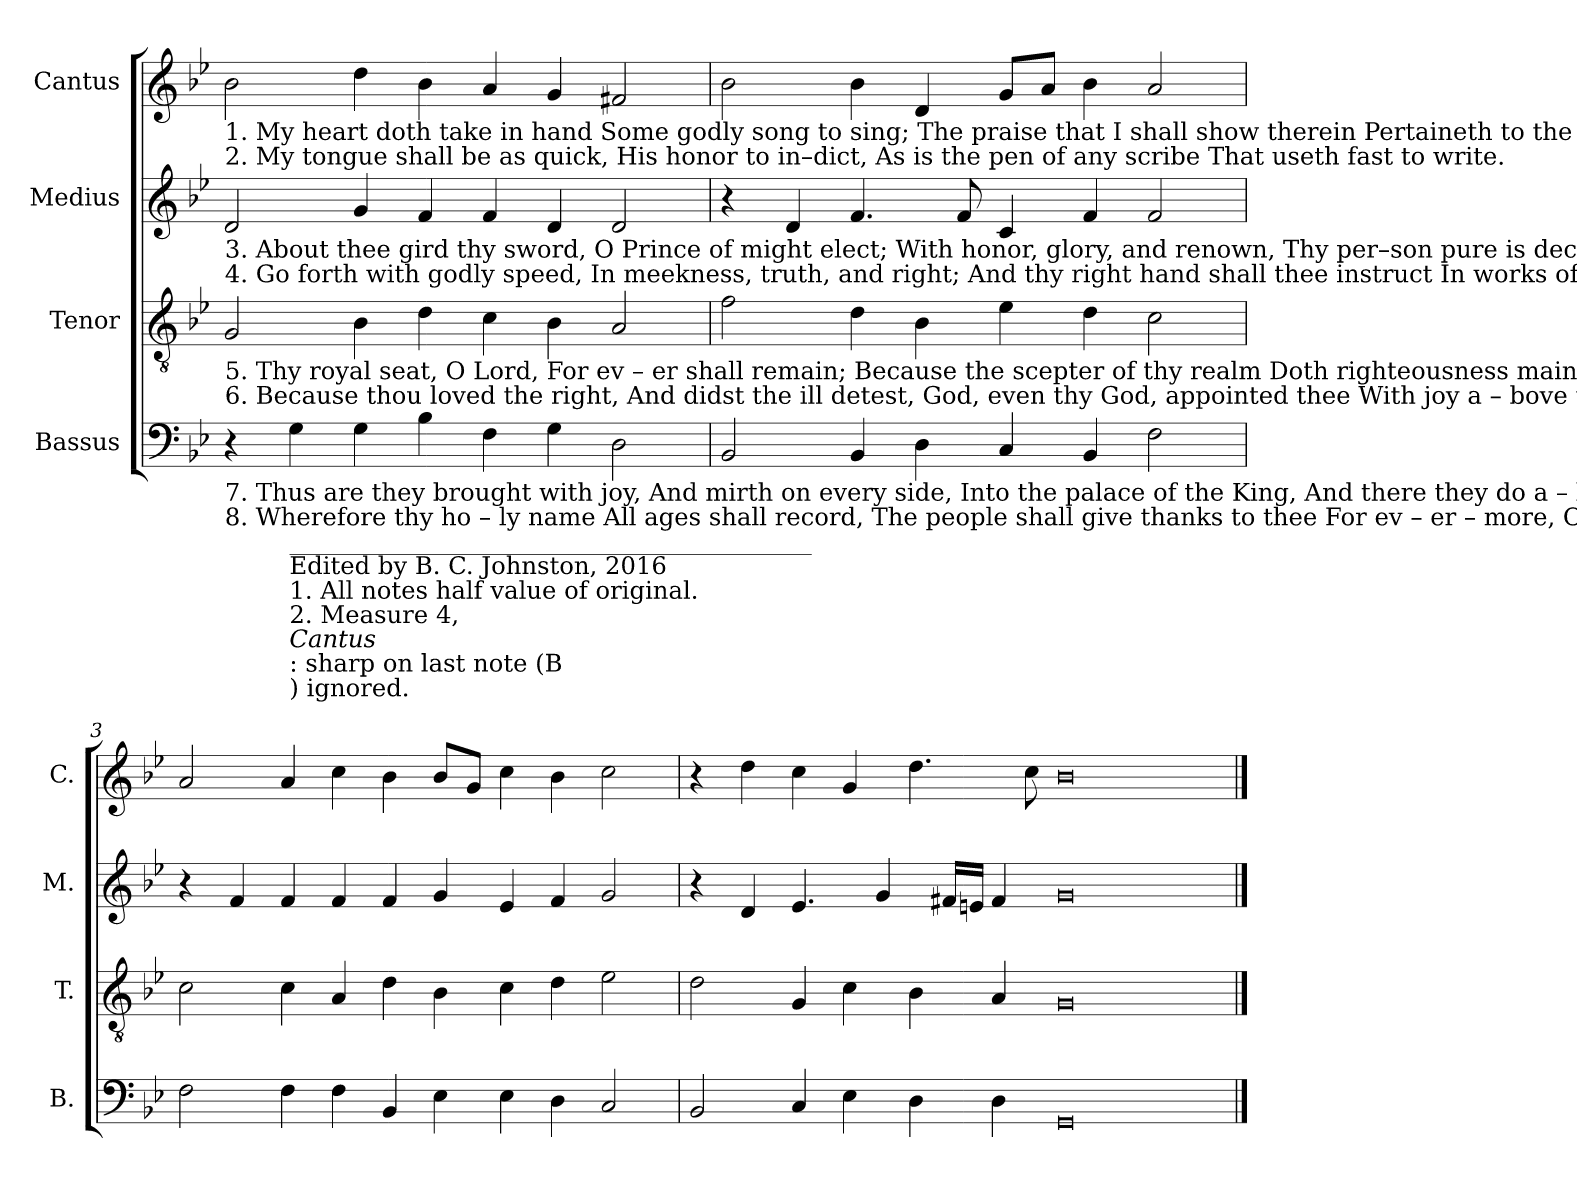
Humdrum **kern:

**kern	**kern	**kern	**kern
*part4	*part3	*part2	*part1
*staff4	*staff3	*staff2	*staff1
*I"Bassus	*I"Tenor	*I"Medius	*I"Cantus
*I'B.	*I'T.	*I'M.	*I'C.
*clefF4	*clefGv2	*clefG2	*clefG2
*k[b-e-]	*k[b-e-]	*k[b-e-]	*k[b-e-]
=1	=1	=1	=1
!	!	!	!LO:TX:b:t=1. My heart doth take in hand     Some godly song  to sing;   The praise that I shall show therein       Pertaineth  to                 the  King.
!	!	!	!LO:TX:b:t=2. My tongue shall be as quick,    His   honor    to   in–dict,  As   is    the  pen  of  any   scribe             That useth fast                to   write.
!	!	!LO:TX:b:t=3. About thee gird thy sword,           O Prince of might elect;      With honor, glory, and renown,       Thy per–son   pure    is    decked.	!
!	!	!LO:TX:b:t=4.  Go forth with godly speed,   In meekness, truth, and right;  And thy right hand shall thee instruct   In works of  dreadful  might.	!
!	!LO:TX:b:t=5. Thy     royal   seat,  O  Lord,    For   ev – er  shall  remain;     Because the scepter of thy realm   Doth righteousness      main – tain.	!	!
!	!LO:TX:b:t=6. Because thou loved the right,   And  didst the ill   detest,    God, even thy God, appointed thee  With  joy  a – bove      the       rest.	!	!
!LO:TX:b:t=7. Thus are they brought with joy,  And mirth on every side,  Into  the  palace  of   the   King,     And  there they do         a   –  bide.	!	!	!
!LO:TX:b:t=8. Wherefore  thy ho – ly name        All  ages  shall  record,    The people shall give thanks to thee  For  ev – er – more,      O     Lord.	!	!	!
4r	2G/	2d/	2b-\
!LO:TX:b:t=___________________________________________	!	!	!
!LO:TX:b:t=Edited by B. C. Johnston, 2016	!	!	!
!LO:TX:b:t=1. All notes half value of original.	!	!	!
!LO:TX:b:t=2. Measure 4,	!	!	!
!LO:TX:b:i:t=Cantus	!	!	!
!LO:TX:b:t=&colon; sharp on last note (B	!	!	!
!LO:TX:b:t=) ignored.	!	!	!
4G\	.	.	.
4G\	4B-\	4g/	4dd\
4B-\	4d\	4f/	4b-\
4F\	4c\	4f/	4a/
4G\	4B-\	4d/	4g/
2D\	2A/	2d/	2f#X/
=2	=2	=2	=2
2BB-/	2f\	4r	2b-\
.	.	4d/	.
4BB-/	4d\	4.f/	4b-\
4D\	4B-\	.	4d/
.	.	8f/	.
4C/	4e-\	4c/	8g/L
.	.	.	8a/J
4BB-/	4d\	4f/	4b-\
2F\	2c\	2f/	2a/
=3	=3	=3	=3
2F\	2c\	4r	2a/
.	.	4f/	.
4F\	4c\	4f/	4a/
4F\	4A/	4f/	4cc\
4BB-/	4d\	4f/	4b-\
4E-\	4B-\	4g/	8b-/L
.	.	.	8g/J
4E-\	4c\	4e-/	4cc\
4D\	4d\	4f/	4b-\
2C/	2e-\	2g/	2cc\
=4	=4	=4	=4
2BB-/	2d\	4r	4r
.	.	4d/	4dd\
4C/	4G/	4.e-/	4cc\
4E-\	4c\	.	4g/
.	.	4g/	.
4D\	4B-\	.	4.dd\
.	.	16f#X/LL	.
.	.	16en/JJ	.
4D\	4A/	4f#/	.
.	.	.	8cc\
0GG	0G	0g	0b-
==	==	==	==
*-	*-	*-	*-
